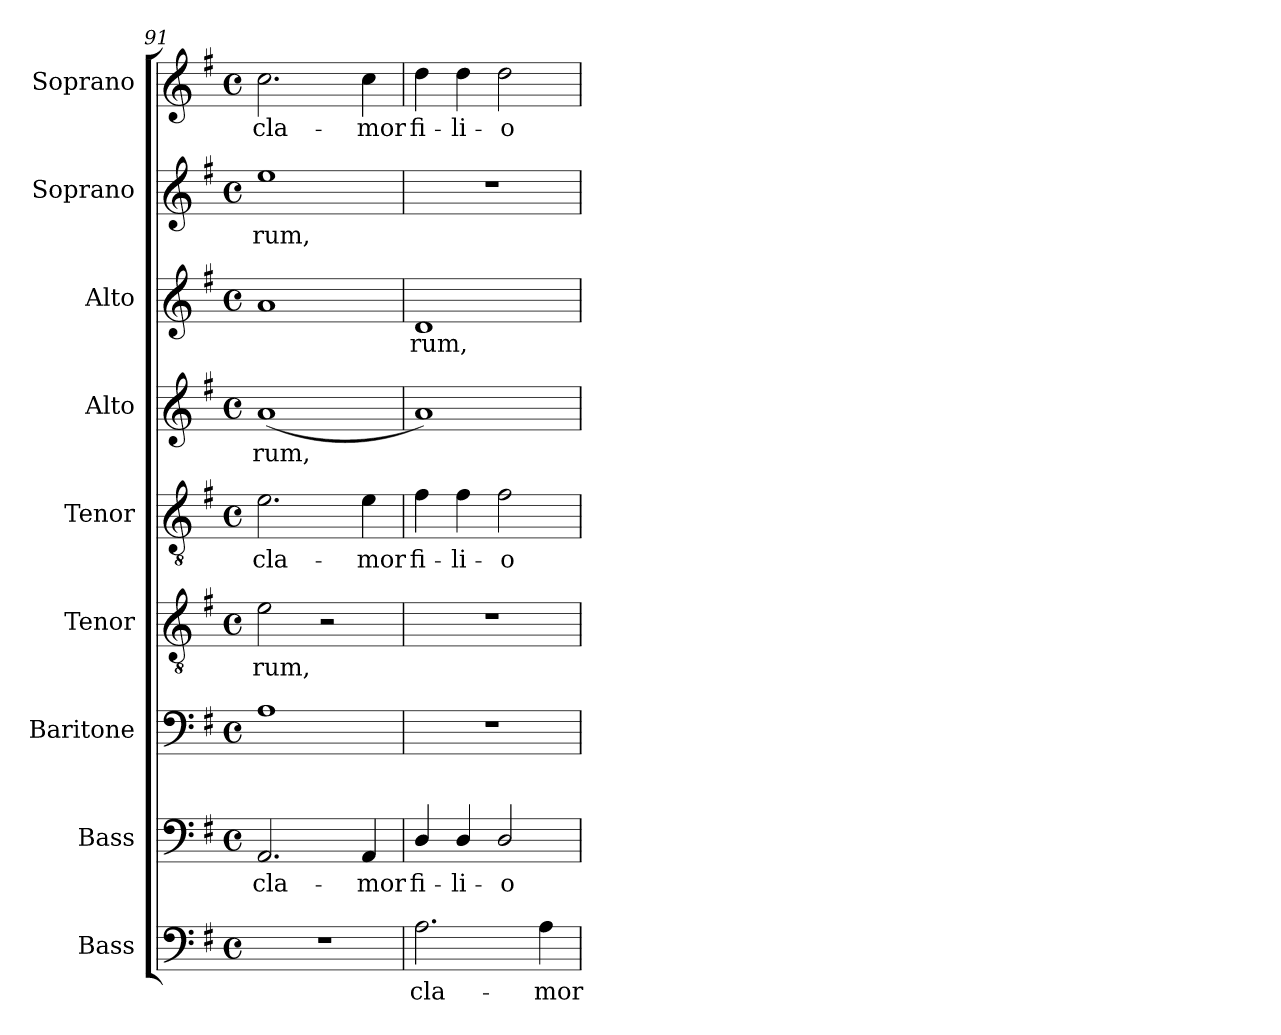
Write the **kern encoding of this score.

**kern	**text	**kern	**text	**kern	**kern	**text	**kern	**text	**kern	**text	**kern	**text	**kern	**text	**kern	**text
*part9	*part9	*part8	*part8	*part7	*part6	*part6	*part5	*part5	*part4	*part4	*part3	*part3	*part2	*part2	*part1	*part1
*staff9	*staff9	*staff8	*staff8	*staff7	*staff6	*staff6	*staff5	*staff5	*staff4	*staff4	*staff3	*staff3	*staff2	*staff2	*staff1	*staff1
*I"Bass	*	*I"Bass	*	*I"Baritone	*I"Tenor	*	*I"Tenor	*	*I"Alto	*	*I"Alto	*	*I"Soprano	*	*I"Soprano	*
*I'B.	*	*I'B.	*	*I'Bar.	*I'T.	*	*I'T.	*	*I'A.	*	*I'A.	*	*I'S.	*	*I'S.	*
*clefF4	*	*clefF4	*	*clefF4	*clefGv2	*	*clefGv2	*	*clefG2	*	*clefG2	*	*clefG2	*	*clefG2	*
*	*	*	*	*	*ITrd7c12	*	*ITrd7c12	*	*	*	*	*	*	*	*	*
*k[f#]	*	*k[f#]	*	*k[f#]	*k[f#]	*	*k[f#]	*	*k[f#]	*	*k[f#]	*	*k[f#]	*	*k[f#]	*
*G:	*	*G:	*	*G:	*G:	*	*G:	*	*G:	*	*G:	*	*G:	*	*G:	*
*M4/4	*	*M4/4	*	*M4/4	*M4/4	*	*M4/4	*	*M4/4	*	*M4/4	*	*M4/4	*	*M4/4	*
*met(c)	*	*met(c)	*	*met(c)	*met(c)	*	*met(c)	*	*met(c)	*	*met(c)	*	*met(c)	*	*met(c)	*
=91	=91	=91	=91	=91	=91	=91	=91	=91	=91	=91	=91	=91	=91	=91	=91	=91
!	!	!	!LO:LY:b:color=#000000	!	!	!	!	!	!	!	!	!	!	!	!	!
!	!	!	!	!	!	!LO:LY:b:color=#000000	!	!	!	!	!	!	!	!	!	!
!	!	!	!	!	!	!	!	!LO:LY:b:color=#000000	!	!	!	!	!	!	!	!
!	!	!	!	!	!	!	!	!	!	!LO:LY:b:color=#000000	!	!	!	!	!	!
!	!	!	!	!	!	!	!	!	!	!	!	!	!	!LO:LY:b:color=#000000	!	!
!	!	!	!	!	!	!	!	!	!	!	!	!	!	!	!	!LO:LY:b:color=#000000
1r	.	2.AAi/	cla-	1Ai	2Ei\	-rum,	2.Ei\	cla-	(1ai	-rum,	1ai	.	1eei	-rum,	2.cci\	cla-
.	.	.	.	.	2r	.	.	.	.	.	.	.	.	.	.	.
!	!	!	!LO:LY:b:color=#000000	!	!	!	!	!	!	!	!	!	!	!	!	!
!	!	!	!	!	!	!	!	!LO:LY:b:color=#000000	!	!	!	!	!	!	!	!
!	!	!	!	!	!	!	!	!	!	!	!	!	!	!	!	!LO:LY:b:color=#000000
.	.	4AAi/	-mor	.	.	.	4Ei\	-mor	.	.	.	.	.	.	4cci\	-mor
!!LO:PB:g=z
=92	=92	=92	=92	=92	=92	=92	=92	=92	=92	=92	=92	=92	=92	=92	=92	=92
!	!LO:LY:b:color=#000000	!	!	!	!	!	!	!	!	!	!	!	!	!	!	!
!	!	!	!LO:LY:b:color=#000000	!	!	!	!	!	!	!	!	!	!	!	!	!
!	!	!	!	!	!	!	!	!LO:LY:b:color=#000000	!	!	!	!	!	!	!	!
!	!	!	!	!	!	!	!	!	!	!	!	!LO:LY:b:color=#000000	!	!	!	!
!	!	!	!	!	!	!	!	!	!	!	!	!	!	!	!	!LO:LY:b:color=#000000
2.Ai\	cla-	4Di/	fi-	1r	1r	.	4F#i\	fi-	1ai)	.	1di	-rum,	1r	.	4ddi\	fi-
!	!	!	!LO:LY:b:color=#000000	!	!	!	!	!	!	!	!	!	!	!	!	!
!	!	!	!	!	!	!	!	!LO:LY:b:color=#000000	!	!	!	!	!	!	!	!
!	!	!	!	!	!	!	!	!	!	!	!	!	!	!	!	!LO:LY:b:color=#000000
.	.	4Di/	-li-	.	.	.	4F#i\	-li-	.	.	.	.	.	.	4ddi\	-li-
!	!	!	!LO:LY:b:color=#000000	!	!	!	!	!	!	!	!	!	!	!	!	!
!	!	!	!	!	!	!	!	!LO:LY:b:color=#000000	!	!	!	!	!	!	!	!
!	!	!	!	!	!	!	!	!	!	!	!	!	!	!	!	!LO:LY:b:color=#000000
.	.	2Di/	-o-	.	.	.	2F#i\	-o-	.	.	.	.	.	.	2ddi\	-o-
!	!LO:LY:b:color=#000000	!	!	!	!	!	!	!	!	!	!	!	!	!	!	!
4Ai\	-mor	.	.	.	.	.	.	.	.	.	.	.	.	.	.	.
=	=	=	=	=	=	=	=	=	=	=	=	=	=	=	=	=
*-	*-	*-	*-	*-	*-	*-	*-	*-	*-	*-	*-	*-	*-	*-	*-	*-
